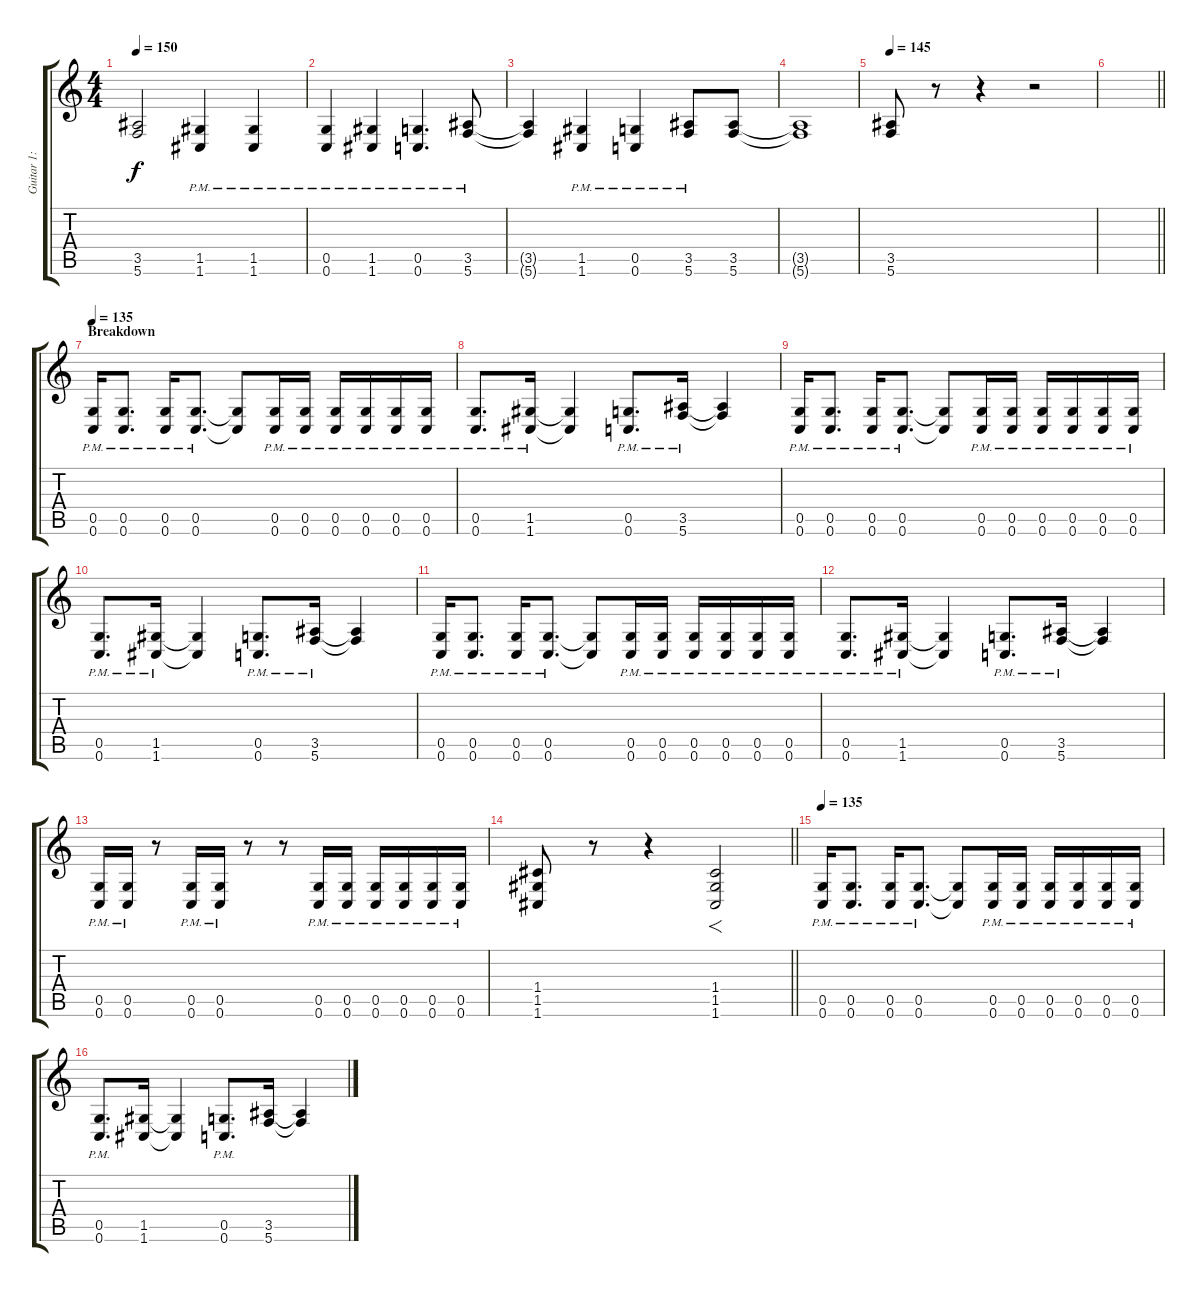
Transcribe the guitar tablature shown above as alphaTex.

\track ("Guitar 1: Simon" "Guitar 1: ") {instrument overdrivenguitar}
\staff {score tabs}
\tuning (D4 A3 F3 C3 G2 C2) {hide}
\ts (4 4)
\tempo 150
\clef g2
\ks c
(3.5{t} 5.6{t}).2{dy f} (1.5{pm} 1.6{pm}).4 (1.5{pm} 1.6{pm}).4 |
(0.5{pm} 0.6{pm}).4 (1.5{pm} 1.6{pm}).4 (0.5{pm} 0.6{pm}).4{d} (3.5{pm} 5.6{pm}).8 |
(3.5{t} 5.6{t}).4 (1.5{pm} 1.6{pm}).4 (0.5{pm} 0.6{pm}).4 (3.5{pm} 5.6{pm}).8 (3.5 5.6).8 |
(3.5{t} 5.6{t}).1 |
\tempo 145
(3.5 5.6).8 r.8 r.4 r.2 |
\barLineRight lightlight
|
\section ("" "Breakdown")
\tempo 135
(0.5{pm} 0.6{pm}).16 (0.5{pm} 0.6{pm}).8{d} (0.5{pm} 0.6{pm}).16 (0.5{pm} 0.6{pm}).8{d} (0.5{t} 0.6{t}).8 (0.5{pm} 0.6{pm}).16 (0.5{pm} 0.6{pm}).16 (0.5{pm} 0.6{pm}).16 (0.5{pm} 0.6{pm}).16 (0.5{pm} 0.6{pm}).16 (0.5{pm} 0.6{pm}).16 |
(0.5{pm} 0.6{pm}).8{d} (1.5{pm} 1.6{pm}).16 (1.5{t} 1.6{t}).4 (0.5{pm} 0.6{pm}).8{d} (3.5{pm} 5.6{pm}).16 (3.5{t} 5.6{t}).4 |
(0.5{pm} 0.6{pm}).16 (0.5{pm} 0.6{pm}).8{d} (0.5{pm} 0.6{pm}).16 (0.5{pm} 0.6{pm}).8{d} (0.5{t} 0.6{t}).8 (0.5{pm} 0.6{pm}).16 (0.5{pm} 0.6{pm}).16 (0.5{pm} 0.6{pm}).16 (0.5{pm} 0.6{pm}).16 (0.5{pm} 0.6{pm}).16 (0.5{pm} 0.6{pm}).16 |
(0.5{pm} 0.6{pm}).8{d} (1.5{pm} 1.6{pm}).16 (1.5{t} 1.6{t}).4 (0.5{pm} 0.6{pm}).8{d} (3.5{pm} 5.6{pm}).16 (3.5{t} 5.6{t}).4 |
(0.5{pm} 0.6{pm}).16 (0.5{pm} 0.6{pm}).8{d} (0.5{pm} 0.6{pm}).16 (0.5{pm} 0.6{pm}).8{d} (0.5{t} 0.6{t}).8 (0.5{pm} 0.6{pm}).16 (0.5{pm} 0.6{pm}).16 (0.5{pm} 0.6{pm}).16 (0.5{pm} 0.6{pm}).16 (0.5{pm} 0.6{pm}).16 (0.5{pm} 0.6{pm}).16 |
(0.5{pm} 0.6{pm}).8{d} (1.5{pm} 1.6{pm}).16 (1.5{t} 1.6{t}).4 (0.5{pm} 0.6{pm}).8{d} (3.5{pm} 5.6{pm}).16 (3.5{t} 5.6{t}).4 |
(0.5{pm} 0.6{pm}).16 (0.5{pm} 0.6{pm}).16 r.8 (0.5{pm} 0.6{pm}).16 (0.5{pm} 0.6{pm}).16 r.8 r.8 (0.5{pm} 0.6{pm}).16 (0.5{pm} 0.6{pm}).16 (0.5{pm} 0.6{pm}).16 (0.5{pm} 0.6{pm}).16 (0.5{pm} 0.6{pm}).16 (0.5{pm} 0.6{pm}).16 |
\barLineRight lightlight
(1.4 1.5 1.6).8 r.8 r.4 (1.4 1.5 1.6).2{f} |
\section ("" "")
\tempo 135
(0.5{pm} 0.6{pm}).16 (0.5{pm} 0.6{pm}).8{d} (0.5{pm} 0.6{pm}).16 (0.5{pm} 0.6{pm}).8{d} (0.5{t} 0.6{t}).8 (0.5{pm} 0.6{pm}).16 (0.5{pm} 0.6{pm}).16 (0.5{pm} 0.6{pm}).16 (0.5{pm} 0.6{pm}).16 (0.5{pm} 0.6{pm}).16 (0.5{pm} 0.6{pm}).16 |
(0.5{pm} 0.6{pm}).8{d} (1.5 1.6).16 (1.5{t} 1.6{t}).4 (0.5{pm} 0.6{pm}).8{d} (3.5 5.6).16 (3.5{t} 5.6{t}).4
